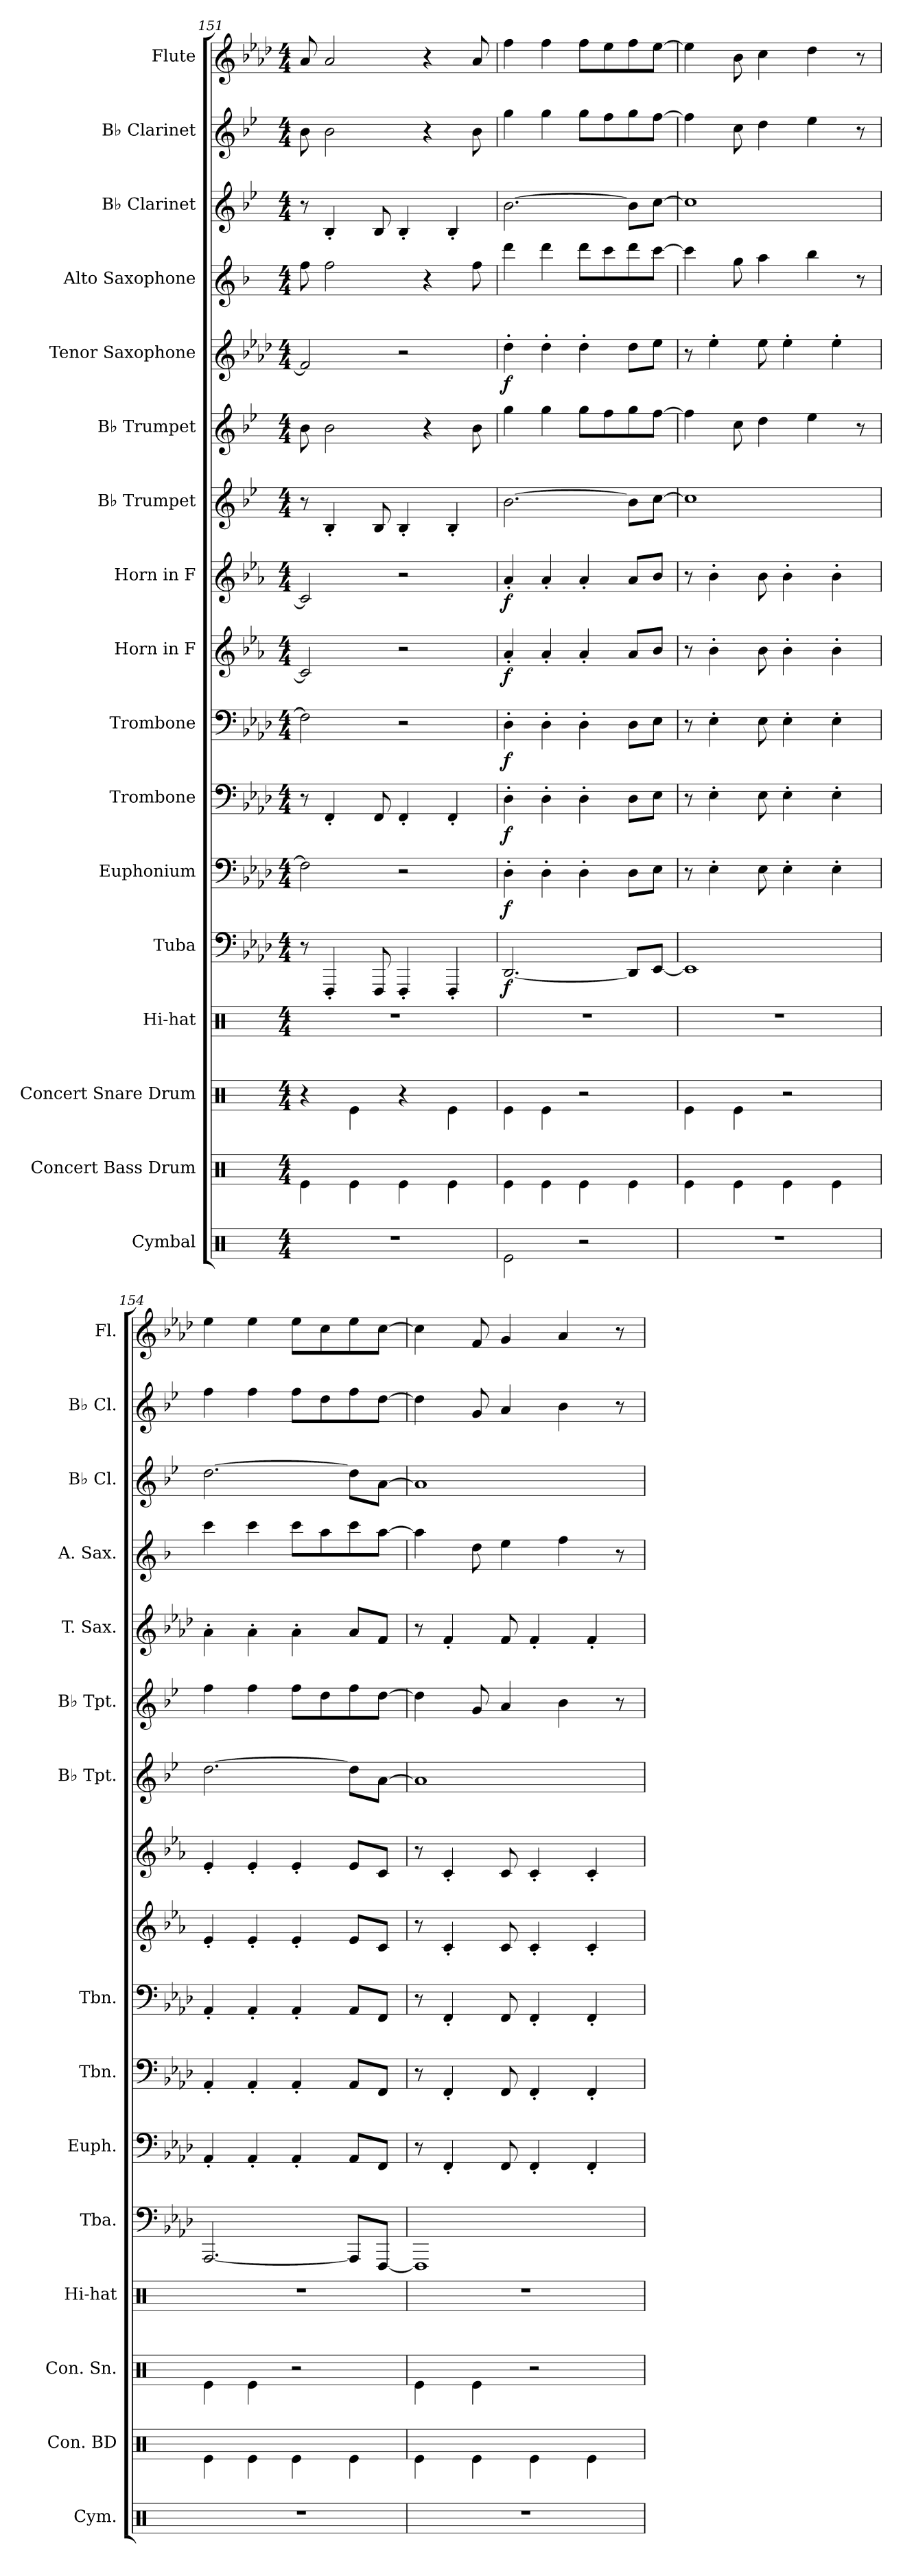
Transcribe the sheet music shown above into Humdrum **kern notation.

**kern	**kern	**kern	**kern	**kern	**dynam	**kern	**dynam	**kern	**dynam	**kern	**dynam	**kern	**dynam	**kern	**dynam	**kern	**kern	**kern	**dynam	**kern	**kern	**kern	**kern
*part17	*part16	*part15	*part14	*part13	*part13	*part12	*part12	*part11	*part11	*part10	*part10	*part9	*part9	*part8	*part8	*part7	*part6	*part5	*part5	*part4	*part3	*part2	*part1
*staff17	*staff16	*staff15	*staff14	*staff13	*staff13	*staff12	*staff12	*staff11	*staff11	*staff10	*staff10	*staff9	*staff9	*staff8	*staff8	*staff7	*staff6	*staff5	*staff5	*staff4	*staff3	*staff2	*staff1
*I"Cymbal	*I"Concert Bass Drum	*I"Concert Snare Drum	*I"Hi-hat	*I"Tuba	*	*I"Euphonium	*	*I"Trombone	*	*I"Trombone	*	*I"Horn in F	*	*I"Horn in F	*	*I"B♭ Trumpet	*I"B♭ Trumpet	*I"Tenor Saxophone	*	*I"Alto Saxophone	*I"B♭ Clarinet	*I"B♭ Clarinet	*I"Flute
*I'Cym.	*I'Con. BD	*I'Con. Sn.	*I'Hi-hat	*I'Tba.	*	*I'Euph.	*	*I'Tbn.	*	*I'Tbn.	*	*	*	*	*	*I'B♭ Tpt.	*I'B♭ Tpt.	*I'T. Sax.	*	*I'A. Sax.	*I'B♭ Cl.	*I'B♭ Cl.	*I'Fl.
*clefX	*clefX	*clefX	*clefX	*clefF4	*	*clefF4	*	*clefF4	*	*clefF4	*	*clefG2	*	*clefG2	*	*clefG2	*clefG2	*clefG2	*	*clefG2	*clefG2	*clefG2	*clefG2
*	*	*	*	*	*	*	*	*	*	*	*	*ITrd4c7	*	*ITrd4c7	*	*ITrd1c2	*ITrd1c2	*ITrd8c14	*	*ITrd5c9	*ITrd1c2	*ITrd1c2	*
*k[]	*k[]	*k[]	*k[]	*k[b-e-a-d-]	*	*k[b-e-a-d-]	*	*k[b-e-a-d-]	*	*k[b-e-a-d-]	*	*k[b-e-a-d-]	*	*k[b-e-a-d-]	*	*k[b-e-a-d-]	*k[b-e-a-d-]	*k[b-e-a-d-]	*	*k[b-e-a-d-]	*k[b-e-a-d-]	*k[b-e-a-d-]	*k[b-e-a-d-]
*M4/4	*M4/4	*M4/4	*M4/4	*M4/4	*	*M4/4	*	*M4/4	*	*M4/4	*	*M4/4	*	*M4/4	*	*M4/4	*M4/4	*M4/4	*	*M4/4	*M4/4	*M4/4	*M4/4
=151	=151	=151	=151	=151	=151	=151	=151	=151	=151	=151	=151	=151	=151	=151	=151	=151	=151	=151	=151	=151	=151	=151	=151
1r	4Re\	4r	1r	8r	.	2F\]	.	8r	.	2F\]	.	2F/]	.	2F/]	.	8r	8a-\	2F/]	.	8a-\	8r	8a-\	8a-/
.	.	.	.	4FFF'/	.	.	.	4FF'/	.	.	.	.	.	.	.	4A-'/	2a-\	.	.	2a-\	4A-'/	2a-\	2a-/
.	4Re\	4Re\	.	.	.	.	.	.	.	.	.	.	.	.	.	.	.	.	.	.	.	.	.
.	.	.	.	8FFF/	.	.	.	8FF/	.	.	.	.	.	.	.	8A-/	.	.	.	.	8A-/	.	.
.	4Re\	4r	.	4FFF'/	.	2r	.	4FF'/	.	2r	.	2r	.	2r	.	4A-'/	.	2r	.	.	4A-'/	.	.
.	.	.	.	.	.	.	.	.	.	.	.	.	.	.	.	.	4r	.	.	4r	.	4r	4r
.	4Re\	4Re\	.	4FFF'/	.	.	.	4FF'/	.	.	.	.	.	.	.	4A-'/	.	.	.	.	4A-'/	.	.
.	.	.	.	.	.	.	.	.	.	.	.	.	.	.	.	.	8a-\	.	.	8a-\	.	8a-\	8a-/
=152	=152	=152	=152	=152	=152	=152	=152	=152	=152	=152	=152	=152	=152	=152	=152	=152	=152	=152	=152	=152	=152	=152	=152
!	!	!	!	!	!LO:DY:b	!	!LO:DY:b	!	!LO:DY:b	!	!LO:DY:b	!	!LO:DY:b	!	!LO:DY:b	!	!	!	!LO:DY:b	!	!	!	!
2Re\	4Re\	4Re\	1r	[2.DD-/	f	4D-'\	f	4D-'\	f	4D-'\	f	4d-'/	f	4d-'/	f	[2.a-\	4ff\	4d-'\	f	4ff\	[2.a-\	4ff\	4ff\
.	4Re\	4Re\	.	.	.	4D-'\	.	4D-'\	.	4D-'\	.	4d-'/	.	4d-'/	.	.	4ff\	4d-'\	.	4ff\	.	4ff\	4ff\
2r	4Re\	2r	.	.	.	4D-'\	.	4D-'\	.	4D-'\	.	4d-'/	.	4d-'/	.	.	8ff\L	4d-'\	.	8ff\L	.	8ff\L	8ff\L
.	.	.	.	.	.	.	.	.	.	.	.	.	.	.	.	.	8ee-\	.	.	8ee-\	.	8ee-\	8ee-\
.	4Re\	.	.	8DD-/L]	.	8D-\L	.	8D-\L	.	8D-\L	.	8d-/L	.	8d-/L	.	8a-\L]	8ff\	8d-\L	.	8ff\	8a-\L]	8ff\	8ff\
.	.	.	.	[8EE-/J	.	8E-\J	.	8E-\J	.	8E-\J	.	8e-/J	.	8e-/J	.	[8b-\J	[8ee-\J	8e-\J	.	[8ee-\J	[8b-\J	[8ee-\J	[8ee-\J
=153	=153	=153	=153	=153	=153	=153	=153	=153	=153	=153	=153	=153	=153	=153	=153	=153	=153	=153	=153	=153	=153	=153	=153
1r	4Re\	4Re\	1r	1EE-]	.	8r	.	8r	.	8r	.	8r	.	8r	.	1b-]	4ee-\]	8r	.	4ee-\]	1b-]	4ee-\]	4ee-\]
.	.	.	.	.	.	4E-'\	.	4E-'\	.	4E-'\	.	4e-'\	.	4e-'\	.	.	.	4e-'\	.	.	.	.	.
.	4Re\	4Re\	.	.	.	.	.	.	.	.	.	.	.	.	.	.	8b-\	.	.	8b-\	.	8b-\	8b-\
.	.	.	.	.	.	8E-\	.	8E-\	.	8E-\	.	8e-\	.	8e-\	.	.	4cc\	8e-\	.	4cc\	.	4cc\	4cc\
.	4Re\	2r	.	.	.	4E-'\	.	4E-'\	.	4E-'\	.	4e-'\	.	4e-'\	.	.	.	4e-'\	.	.	.	.	.
.	.	.	.	.	.	.	.	.	.	.	.	.	.	.	.	.	4dd-\	.	.	4dd-\	.	4dd-\	4dd-\
.	4Re\	.	.	.	.	4E-'\	.	4E-'\	.	4E-'\	.	4e-'\	.	4e-'\	.	.	.	4e-'\	.	.	.	.	.
.	.	.	.	.	.	.	.	.	.	.	.	.	.	.	.	.	8r	.	.	8r	.	8r	8r
!!LO:PB:g=z
=154	=154	=154	=154	=154	=154	=154	=154	=154	=154	=154	=154	=154	=154	=154	=154	=154	=154	=154	=154	=154	=154	=154	=154
1r	4Re\	4Re\	1r	[2.AAA-/	.	4AA-'/	.	4AA-'/	.	4AA-'/	.	4A-'/	.	4A-'/	.	[2.cc\	4ee-\	4A-'\	.	4ee-\	[2.cc\	4ee-\	4ee-\
.	4Re\	4Re\	.	.	.	4AA-'/	.	4AA-'/	.	4AA-'/	.	4A-'/	.	4A-'/	.	.	4ee-\	4A-'\	.	4ee-\	.	4ee-\	4ee-\
.	4Re\	2r	.	.	.	4AA-'/	.	4AA-'/	.	4AA-'/	.	4A-'/	.	4A-'/	.	.	8ee-\L	4A-'\	.	8ee-\L	.	8ee-\L	8ee-\L
.	.	.	.	.	.	.	.	.	.	.	.	.	.	.	.	.	8cc\	.	.	8cc\	.	8cc\	8cc\
.	4Re\	.	.	8AAA-/L]	.	8AA-/L	.	8AA-/L	.	8AA-/L	.	8A-/L	.	8A-/L	.	8cc\L]	8ee-\	8A-/L	.	8ee-\	8cc\L]	8ee-\	8ee-\
.	.	.	.	[8FFF/J	.	8FF/J	.	8FF/J	.	8FF/J	.	8F/J	.	8F/J	.	[8g\J	[8cc\J	8F/J	.	[8cc\J	[8g\J	[8cc\J	[8cc\J
=155	=155	=155	=155	=155	=155	=155	=155	=155	=155	=155	=155	=155	=155	=155	=155	=155	=155	=155	=155	=155	=155	=155	=155
1r	4Re\	4Re\	1r	1FFF]	.	8r	.	8r	.	8r	.	8r	.	8r	.	1g]	4cc\]	8r	.	4cc\]	1g]	4cc\]	4cc\]
.	.	.	.	.	.	4FF'/	.	4FF'/	.	4FF'/	.	4F'/	.	4F'/	.	.	.	4F'/	.	.	.	.	.
.	4Re\	4Re\	.	.	.	.	.	.	.	.	.	.	.	.	.	.	8f/	.	.	8f\	.	8f/	8f/
.	.	.	.	.	.	8FF/	.	8FF/	.	8FF/	.	8F/	.	8F/	.	.	4g/	8F/	.	4g\	.	4g/	4g/
.	4Re\	2r	.	.	.	4FF'/	.	4FF'/	.	4FF'/	.	4F'/	.	4F'/	.	.	.	4F'/	.	.	.	.	.
.	.	.	.	.	.	.	.	.	.	.	.	.	.	.	.	.	4a-\	.	.	4a-\	.	4a-\	4a-/
.	4Re\	.	.	.	.	4FF'/	.	4FF'/	.	4FF'/	.	4F'/	.	4F'/	.	.	.	4F'/	.	.	.	.	.
.	.	.	.	.	.	.	.	.	.	.	.	.	.	.	.	.	8r	.	.	8r	.	8r	8r
=	=	=	=	=	=	=	=	=	=	=	=	=	=	=	=	=	=	=	=	=	=	=	=
*-	*-	*-	*-	*-	*-	*-	*-	*-	*-	*-	*-	*-	*-	*-	*-	*-	*-	*-	*-	*-	*-	*-	*-
